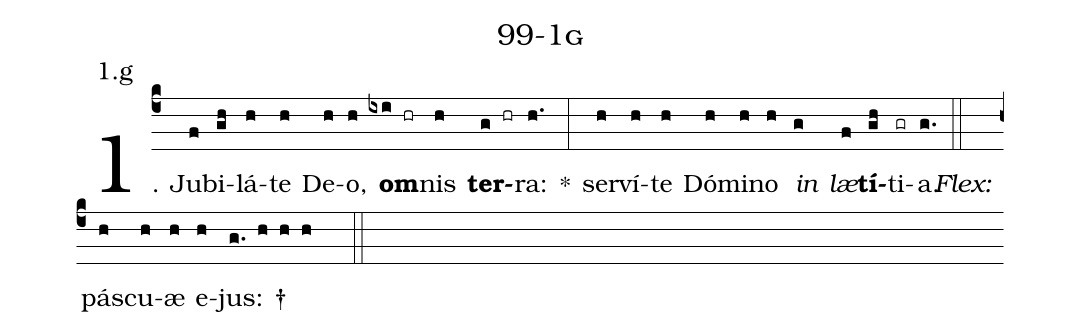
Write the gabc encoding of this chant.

name: 99-1g;
annotation: 1.g;
%%
(c4)1. Ju(f)bi(gh)lá(h)te(h) De(h)o,(h) <b>om</b>(ixi hr)nis(h) <b>ter</b>(g hr)ra:(h.) *(:) ser(h)ví(h)te(h) Dó(h)mi(h)no(h) <i>in</i>(g) <i>læ</i>(f)<b>tí</b>(gh)ti(gr)a.(g.) (::)
<i>Flex:</i>()  pás(h)cu(h)æ(h) e(h)jus: †(g. h h h  ::)
